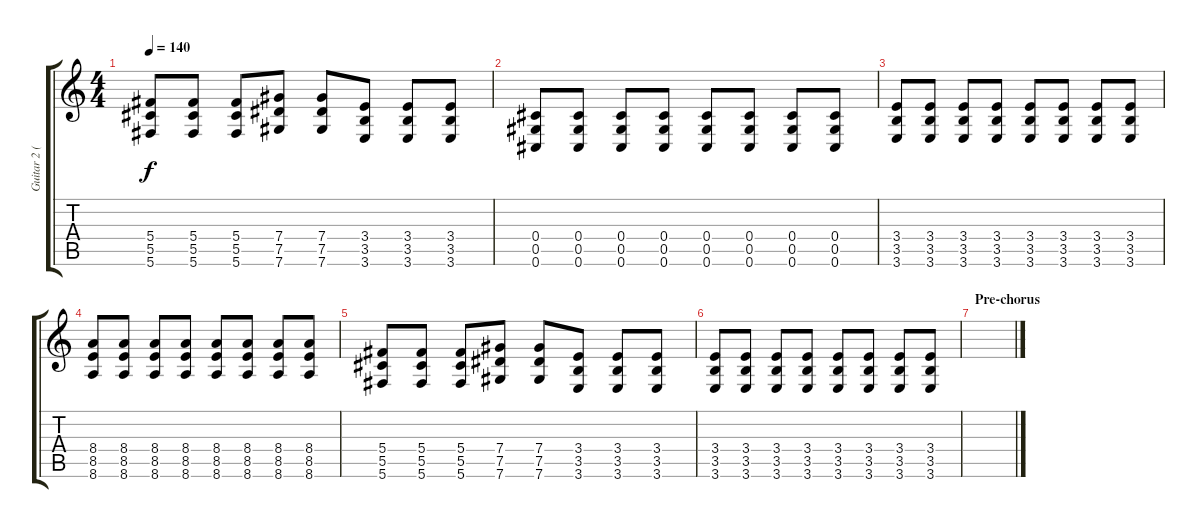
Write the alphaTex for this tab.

\track ("Guitar 2 (Mike Shinoda)" "Guitar 2 (") {instrument distortionguitar}
\staff {score tabs}
\tuning (Eb4 Bb3 Gb3 Db3 Ab2 Db2) {hide}
\ts (4 4)
\tempo 140
\clef g2
\ks c
(5.4 5.5 5.6).8{dy f} (5.4 5.5 5.6).8 (5.4 5.5 5.6).8 (7.4 7.5 7.6).8 (7.4 7.5 7.6).8 (3.4 3.5 3.6).8 (3.4 3.5 3.6).8 (3.4 3.5 3.6).8 |
(0.4 0.5 0.6).8 (0.4 0.5 0.6).8 (0.4 0.5 0.6).8 (0.4 0.5 0.6).8 (0.4 0.5 0.6).8 (0.4 0.5 0.6).8 (0.4 0.5 0.6).8 (0.4 0.5 0.6).8 |
(3.4 3.5 3.6).8 (3.4 3.5 3.6).8 (3.4 3.5 3.6).8 (3.4 3.5 3.6).8 (3.4 3.5 3.6).8 (3.4 3.5 3.6).8 (3.4 3.5 3.6).8 (3.4 3.5 3.6).8 |
(8.4 8.5 8.6).8 (8.4 8.5 8.6).8 (8.4 8.5 8.6).8 (8.4 8.5 8.6).8 (8.4 8.5 8.6).8 (8.4 8.5 8.6).8 (8.4 8.5 8.6).8 (8.4 8.5 8.6).8 |
(5.4 5.5 5.6).8 (5.4 5.5 5.6).8 (5.4 5.5 5.6).8 (7.4 7.5 7.6).8 (7.4 7.5 7.6).8 (3.4 3.5 3.6).8 (3.4 3.5 3.6).8 (3.4 3.5 3.6).8 |
(3.4 3.5 3.6).8 (3.4 3.5 3.6).8 (3.4 3.5 3.6).8 (3.4 3.5 3.6).8 (3.4 3.5 3.6).8 (3.4 3.5 3.6).8 (3.4 3.5 3.6).8 (3.4 3.5 3.6).8 |
\section ("" "Pre-chorus")
